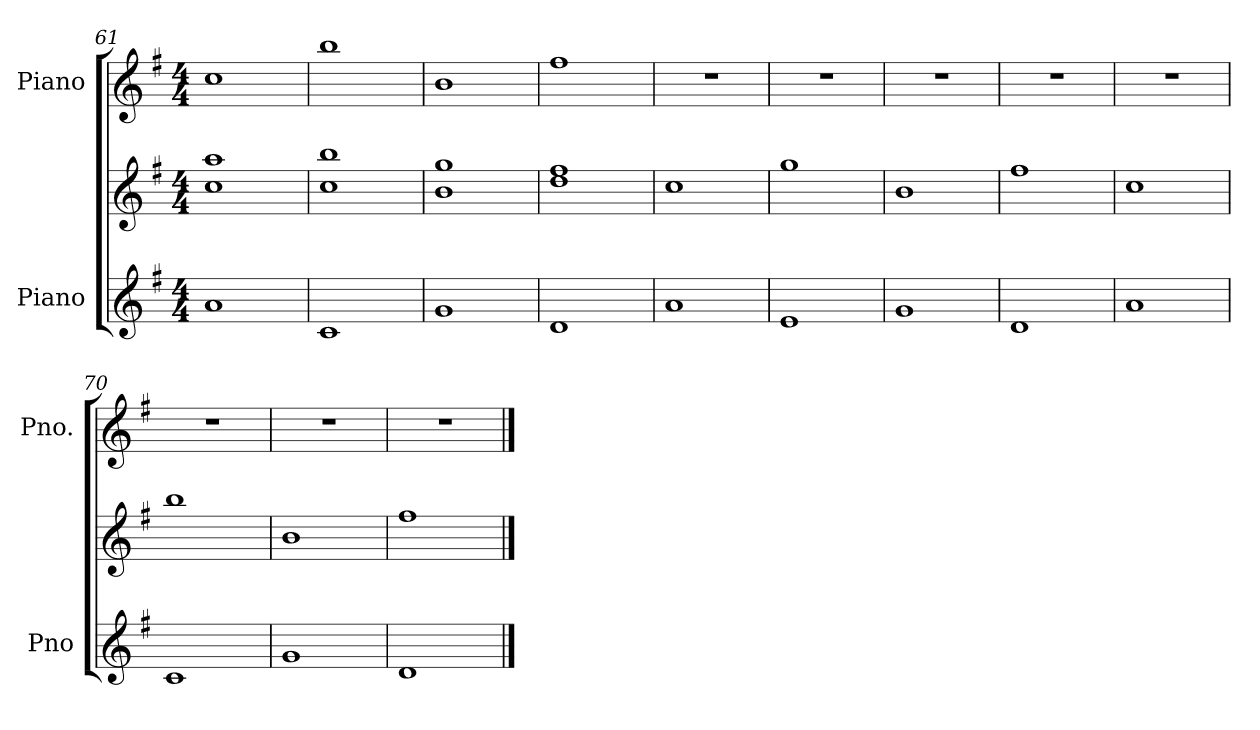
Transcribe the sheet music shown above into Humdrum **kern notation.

**kern	**kern	**dynam	**kern
*part2	*part2	*part2	*part1
*staff3	*staff2	*staff2/3	*staff1
*I"Piano	*	*	*I"Piano
*I'Pno	*	*	*I'Pno.
*clefG2	*clefG2	*	*clefG2
*k[f#]	*k[f#]	*	*k[f#]
*M4/4	*M4/4	*	*M4/4
=61	=61	=61	=61
1a	1cc 1aa	.	1cc
=62	=62	=62	=62
1c	1cc 1bb	.	1bb
=63	=63	=63	=63
1g	1b 1gg	.	1b
=64	=64	=64	=64
1d	1dd 1ff#	.	1ff#
=65	=65	=65	=65
!	!	!LO:DY:b	!
!	!	!LO:DY:n=1:b	!
1a	1cc	pp other-dynamics	1r
=66	=66	=66	=66
1e	1gg	.	1r
=67	=67	=67	=67
1g	1b	.	1r
=68	=68	=68	=68
1d	1ff#	.	1r
=69	=69	=69	=69
1a	1cc	.	1r
=70	=70	=70	=70
1c	1bb	.	1r
=71	=71	=71	=71
1g	1b	.	1r
=72	=72	=72	=72
1d	1ff#	.	1r
==	==	==	==
*-	*-	*-	*-
